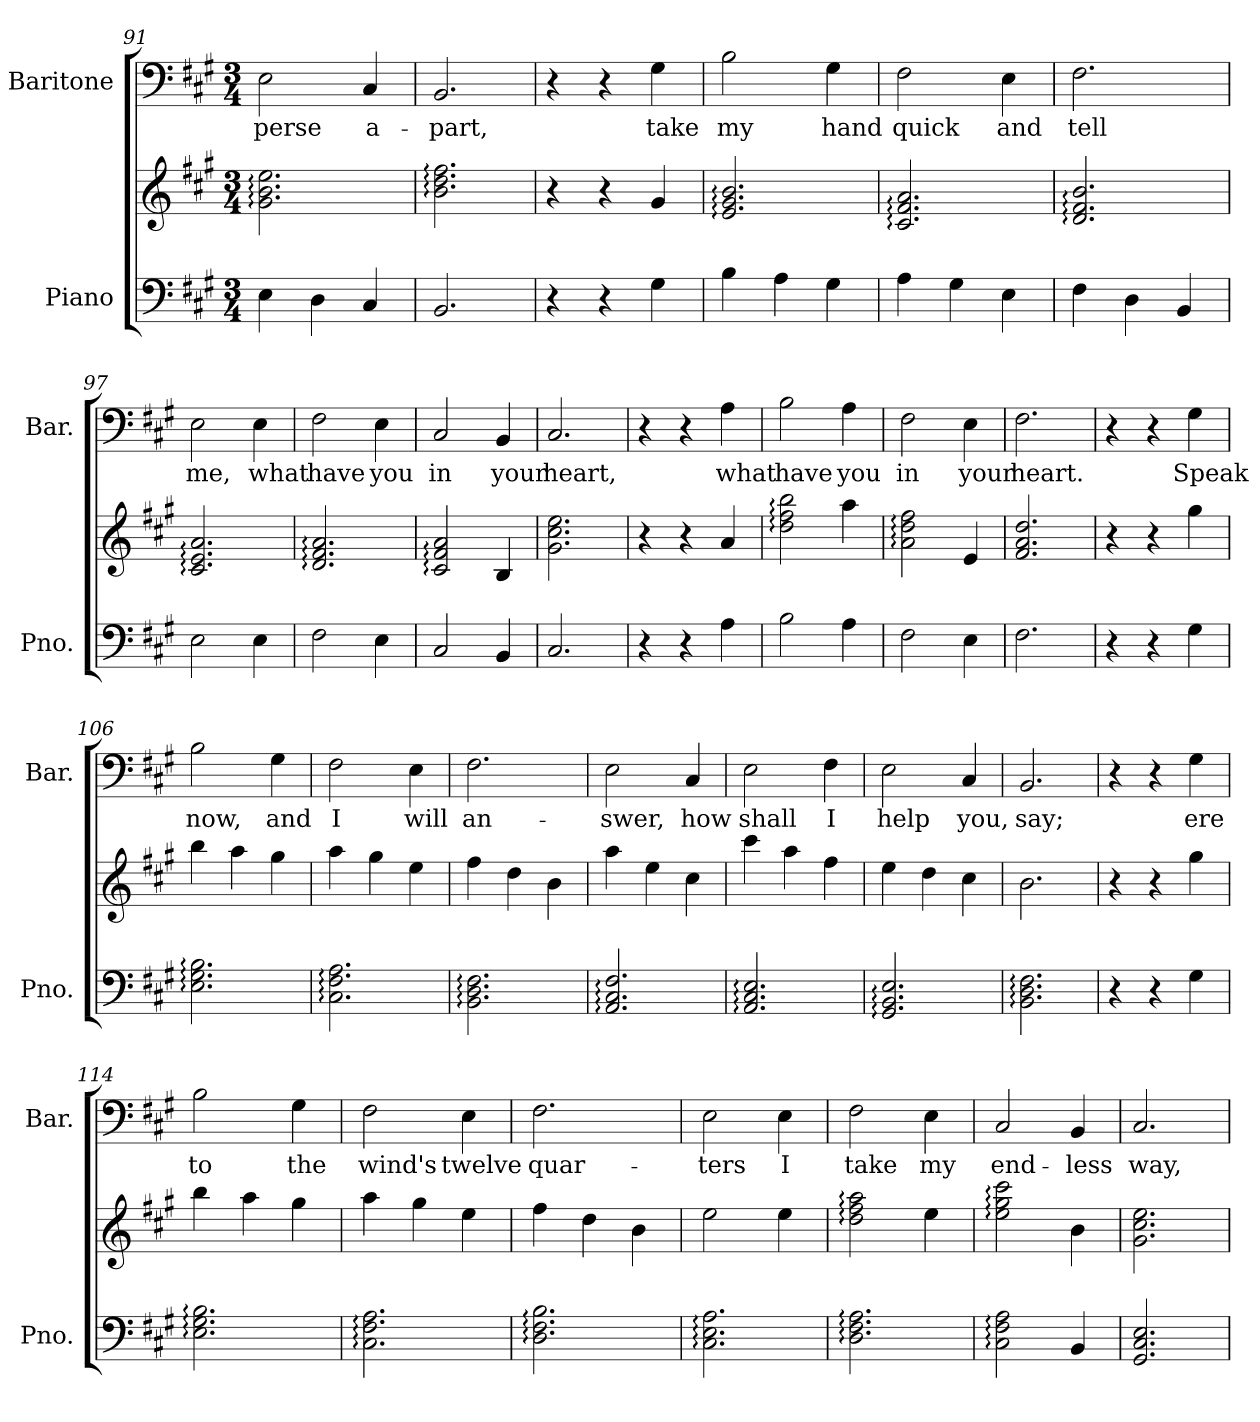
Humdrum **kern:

**kern	**kern	**kern	**text
*part2	*part2	*part1	*part1
*staff3	*staff2	*staff1	*staff1
*I"Piano	*	*I"Baritone	*
*I'Pno.	*	*I'Bar.	*
*clefF4	*clefG2	*clefF4	*
*k[f#c#g#]	*k[f#c#g#]	*k[f#c#g#]	*
*M3/4	*M3/4	*M3/4	*
=91	=91	=91	=91
4E\	2.g#\: 2.b\: 2.ee\:	2E\	-perse
4D\	.	.	.
4C#/	.	4C#/	a-
=92	=92	=92	=92
2.BB/	2.b\: 2.dd\: 2.ff#\:	2.BB/	-part,
=93	=93	=93	=93
4r	4r	4r	.
4r	4r	4r	.
4G#\	4g#/	4G#\	take
=94	=94	=94	=94
4B\	2.e/: 2.g#/: 2.b/:	2B\	my
4A\	.	.	.
4G#\	.	4G#\	hand
=95	=95	=95	=95
4A\	2.c#/: 2.f#/: 2.a/:	2F#\	quick
4G#\	.	.	.
4E\	.	4E\	and
=96	=96	=96	=96
4F#\	2.d/: 2.f#/: 2.b/:	2.F#\	tell
4D\	.	.	.
4BB/	.	.	.
=97	=97	=97	=97
2E\	2.c#/: 2.e/: 2.a/:	2E\	me,
4E\	.	4E\	what
!!LO:LB:g=z
=98	=98	=98	=98
2F#\	2.d/: 2.f#/: 2.a/:	2F#\	have
4E\	.	4E\	you
=99	=99	=99	=99
2C#/	2c#/: 2f#/: 2a/:	2C#/	in
4BB/	4B/	4BB/	your
=100	=100	=100	=100
2.C#/	2.g#\ 2.cc#\ 2.ee\	2.C#/	heart,
=101	=101	=101	=101
4r	4r	4r	.
4r	4r	4r	.
4A\	4a/	4A\	what
=102	=102	=102	=102
2B\	2dd\: 2ff#\: 2bb\:	2B\	have
4A\	4aa\	4A\	you
=103	=103	=103	=103
2F#\	2a\: 2dd\: 2ff#\:	2F#\	in
4E\	4e/	4E\	your
=104	=104	=104	=104
2.F#\	2.f#/ 2.a/ 2.dd/	2.F#\	heart.
=105	=105	=105	=105
4r	4r	4r	.
4r	4r	4r	.
4G#\	4gg#\	4G#\	Speak
!!LO:LB:g=z
=106	=106	=106	=106
2.E\: 2.G#\: 2.B\:	4bb\	2B\	now,
.	4aa\	.	.
.	4gg#\	4G#\	and
=107	=107	=107	=107
2.C#\: 2.F#\: 2.A\:	4aa\	2F#\	I
.	4gg#\	.	.
.	4ee\	4E\	will
=108	=108	=108	=108
2.BB\: 2.D\: 2.F#\:	4ff#\	2.F#\	an-
.	4dd\	.	.
.	4b\	.	.
=109	=109	=109	=109
2.AA/: 2.C#/: 2.F#/:	4aa\	2E\	-swer,
.	4ee\	.	.
.	4cc#\	4C#/	how
=110	=110	=110	=110
2.AA/: 2.C#/: 2.E/:	4ccc#\	2E\	shall
.	4aa\	.	.
.	4ff#\	4F#\	I
=111	=111	=111	=111
2.GG#/: 2.BB/: 2.E/:	4ee\	2E\	help
.	4dd\	.	.
.	4cc#\	4C#/	you,
=112	=112	=112	=112
2.BB\: 2.D\: 2.F#\:	2.b\	2.BB/	say;
=113	=113	=113	=113
4r	4r	4r	.
4r	4r	4r	.
4G#\	4gg#\	4G#\	ere
!!LO:PB:g=z
=114	=114	=114	=114
2.E\: 2.G#\: 2.B\:	4bb\	2B\	to
.	4aa\	.	.
.	4gg#\	4G#\	the
=115	=115	=115	=115
2.C#\: 2.F#\: 2.A\:	4aa\	2F#\	wind's
.	4gg#\	.	.
.	4ee\	4E\	twelve
=116	=116	=116	=116
2.D\: 2.F#\: 2.B\:	4ff#\	2.F#\	quar-
.	4dd\	.	.
.	4b\	.	.
=117	=117	=117	=117
2.C#\: 2.E\: 2.A\:	2ee\	2E\	-ters
.	4ee\	4E\	I
=118	=118	=118	=118
2.D\: 2.F#\: 2.A\:	2dd\: 2ff#\: 2aa\:	2F#\	take
.	4ee\	4E\	my
=119	=119	=119	=119
2C#\: 2F#\: 2A\:	2ee\: 2gg#\: 2ccc#\:	2C#/	end-
4BB/	4b\	4BB/	-less
=120	=120	=120	=120
2.GG#/ 2.C#/ 2.E/	2.g#\ 2.cc#\ 2.ee\	2.C#/	way,
=	=	=	=
*-	*-	*-	*-
